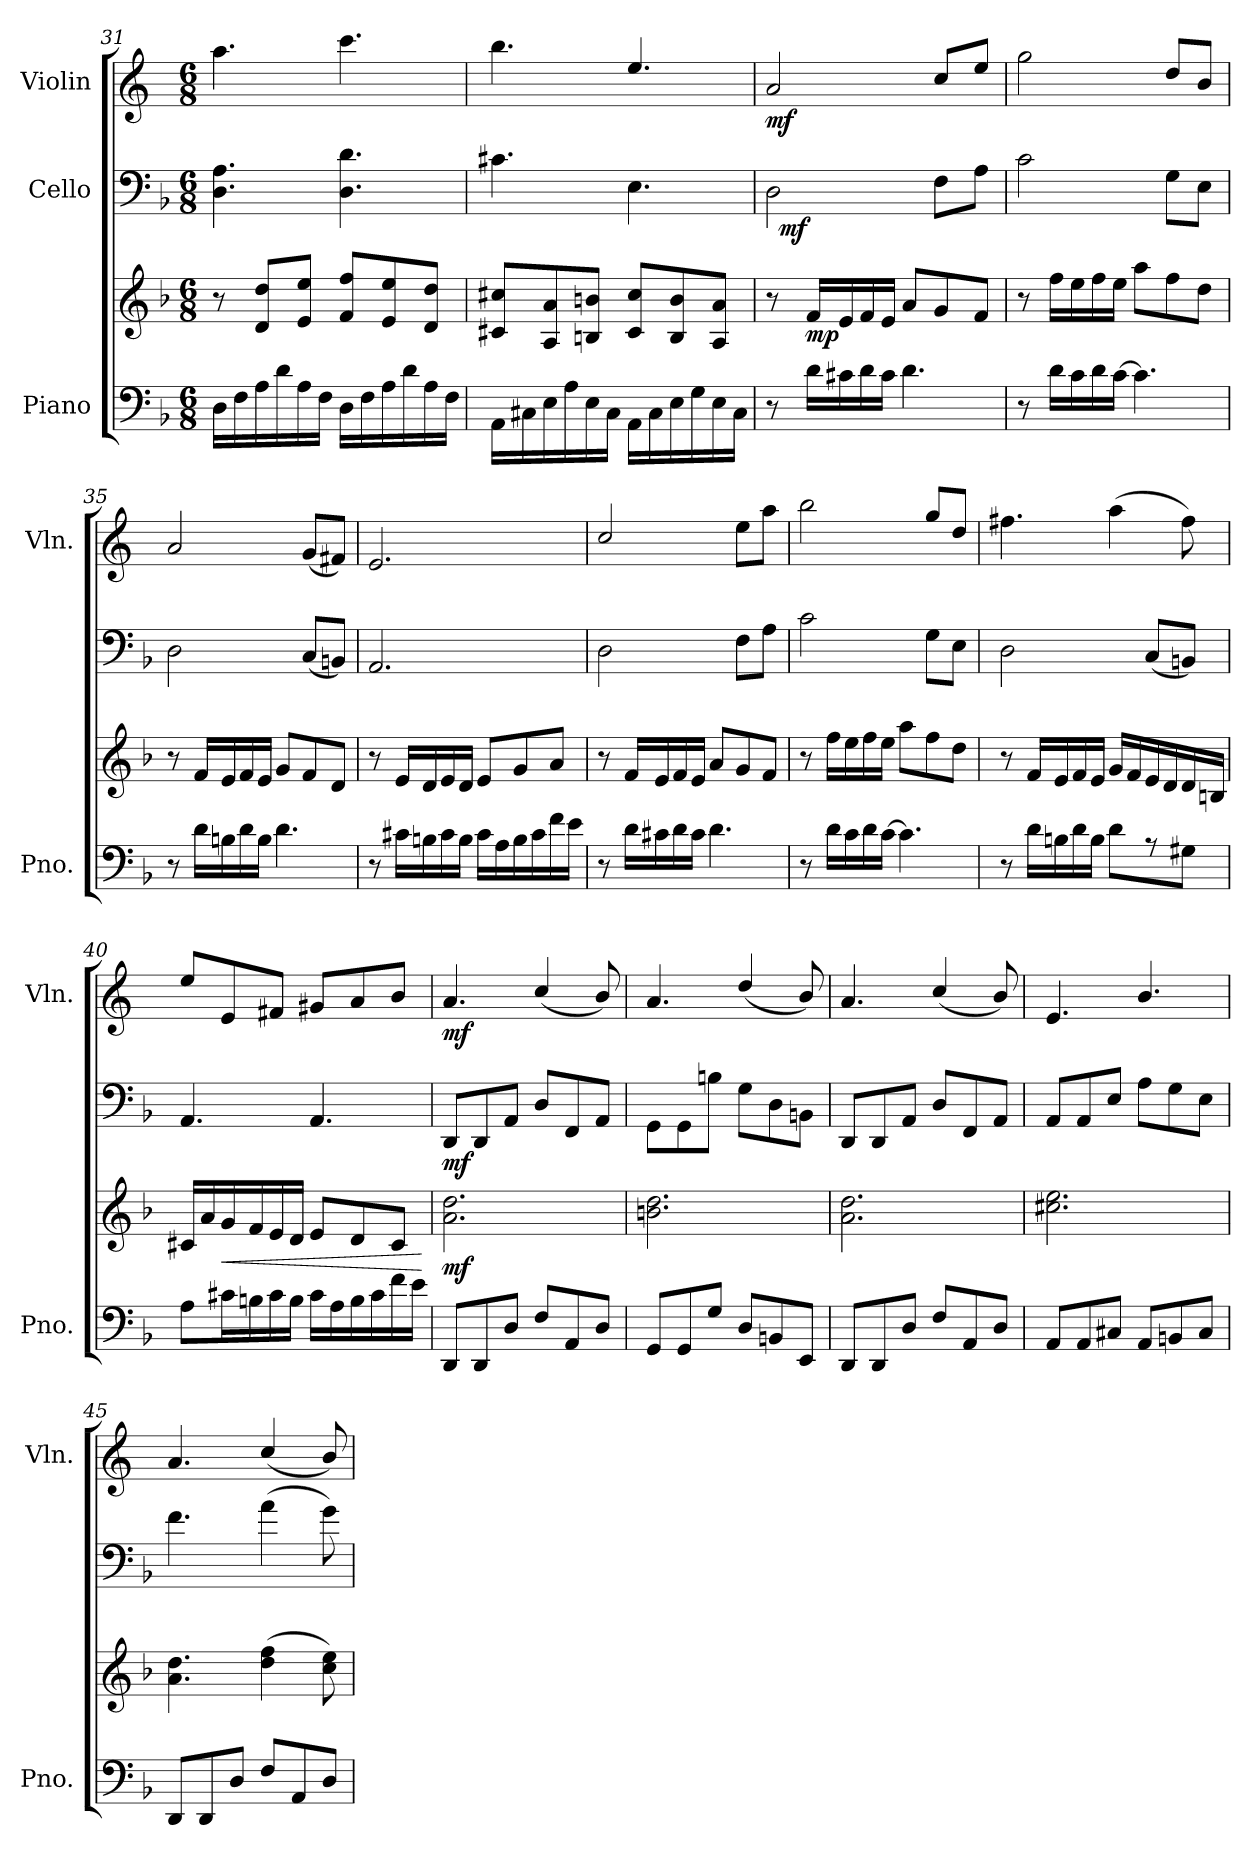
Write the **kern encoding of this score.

**kern	**kern	**dynam	**kern	**dynam	**kern	**dynam
*part3	*part3	*part3	*part2	*part2	*part1	*part1
*staff4	*staff3	*staff3/4	*staff2	*staff2	*staff1	*staff1
*I"Piano	*	*	*I"Cello	*	*I"Violin	*
*I'Pno.	*	*	*	*	*I'Vln.	*
!!LO:PB:g=z
*clefF4	*clefG2	*	*clefF4	*	*clefG2	*
*	*	*	*	*	*ITrd4c7	*
*k[b-]	*k[b-]	*	*k[b-]	*	*k[b-]	*
*d:	*d:	*	*d:	*	*d:	*
*M6/8	*M6/8	*	*M6/8	*	*M6/8	*
=31	=31	=31	=31	=31	=31	=31
16D\LL	8r	.	4.D\ 4.A\	.	4.dd\	.
16F\	.	.	.	.	.	.
16A\	8d/ 8dd/L	.	.	.	.	.
16d\	.	.	.	.	.	.
16A\	8e/ 8ee/J	.	.	.	.	.
16F\JJ	.	.	.	.	.	.
16D\LL	8f/ 8ff/L	.	4.D\ 4.d\	.	4.ff\	.
16F\	.	.	.	.	.	.
16A\	8e/ 8ee/	.	.	.	.	.
16d\	.	.	.	.	.	.
16A\	8d/ 8dd/J	.	.	.	.	.
16F\JJ	.	.	.	.	.	.
=32	=32	=32	=32	=32	=32	=32
16AA\LL	8c#X/ 8cc#X/L	.	4.c#X\	.	4.ee\	.
16C#X\	.	.	.	.	.	.
16E\	8A/ 8a/	.	.	.	.	.
16A\	.	.	.	.	.	.
16E\	8Bn/ 8bn/J	.	.	.	.	.
16C#\JJ	.	.	.	.	.	.
16AA\LL	8c#/ 8cc#/L	.	4.E\	.	4.a/	.
16C#\	.	.	.	.	.	.
16E\	8B/ 8b/	.	.	.	.	.
16G\	.	.	.	.	.	.
16E\	8A/ 8a/J	.	.	.	.	.
16C#\JJ	.	.	.	.	.	.
=33	=33	=33	=33	=33	=33	=33
!	!	!	!	!	!	!LO:DY:b
*	*	*	*^	*	*	*
8r	8r	.	2D\	32ryy	.	2d/	mf
!	!	!	!	!	!LO:DY:b	!	!
.	.	.	.	2ryy	mf	.	.
!	!	!LO:DY:b	!	!	!	!	!
16d\LL	16f/LL	mp	.	.	.	.	.
16c#X\	16e/	.	.	.	.	.	.
16d\	16f/	.	.	.	.	.	.
16c#\JJ	16e/JJ	.	.	.	.	.	.
4.d\	8a/L	.	.	.	.	.	.
.	8g/	.	8F\L	.	.	8f/L	.
.	.	.	.	8..ryy	.	.	.
.	8f/J	.	8A\J	.	.	8a/J	.
*	*	*	*v	*v	*	*	*
=34	=34	=34	=34	=34	=34	=34
8r	8r	.	2c\	.	2cc\	.
16d\LL	16ff\LL	.	.	.	.	.
16c\	16ee\	.	.	.	.	.
16d\	16ff\	.	.	.	.	.
[16c\JJ	16ee\JJ	.	.	.	.	.
4.c\]	8aa\L	.	.	.	.	.
.	8ff\	.	8G\L	.	8g/L	.
.	8dd\J	.	8E\J	.	8e/J	.
!!LO:LB:g=z
=35	=35	=35	=35	=35	=35	=35
8r	8r	.	2D\	.	2d/	.
16d\LL	16f/LL	.	.	.	.	.
16Bn\	16e/	.	.	.	.	.
16d\	16f/	.	.	.	.	.
16B\JJ	16e/JJ	.	.	.	.	.
4.d\	8g/L	.	.	.	.	.
.	8f/	.	(<8C/L	.	(<8c/L	.
.	8d/J	.	8BBn/J)	.	8Bn/J)	.
=36	=36	=36	=36	=36	=36	=36
8r	8r	.	2.AA/	.	2.A/	.
16c#X\LL	16e/LL	.	.	.	.	.
16Bn\	16d/	.	.	.	.	.
16c#\	16e/	.	.	.	.	.
16B\JJ	16d/JJ	.	.	.	.	.
16c#\LL	8e/L	.	.	.	.	.
16A\	.	.	.	.	.	.
16B\	8g/	.	.	.	.	.
16c#\	.	.	.	.	.	.
16f\	8a/J	.	.	.	.	.
16e\JJ	.	.	.	.	.	.
=37	=37	=37	=37	=37	=37	=37
8r	8r	.	2D\	.	2f/	.
16d\LL	16f/LL	.	.	.	.	.
16c#X\	16e/	.	.	.	.	.
16d\	16f/	.	.	.	.	.
16c#\JJ	16e/JJ	.	.	.	.	.
4.d\	8a/L	.	.	.	.	.
.	8g/	.	8F\L	.	8a\L	.
.	8f/J	.	8A\J	.	8dd\J	.
=38	=38	=38	=38	=38	=38	=38
8r	8r	.	2c\	.	2ee\	.
16d\LL	16ff\LL	.	.	.	.	.
16c\	16ee\	.	.	.	.	.
16d\	16ff\	.	.	.	.	.
[16c\JJ	16ee\JJ	.	.	.	.	.
4.c\]	8aa\L	.	.	.	.	.
.	8ff\	.	8G\L	.	8cc/L	.
.	8dd\J	.	8E\J	.	8g/J	.
!!LO:PB:g=z
=39	=39	=39	=39	=39	=39	=39
8r	8r	.	2D\	.	4.bn\	.
16d\LL	16f/LL	.	.	.	.	.
16Bn\	16e/	.	.	.	.	.
16d\	16f/	.	.	.	.	.
16B\JJ	16e/JJ	.	.	.	.	.
8d\L	16g/LL	.	.	.	(>4dd\	.
.	16f/	.	.	.	.	.
8r	16e/	.	(<8C/L	.	.	.
.	16d/	.	.	.	.	.
8G#X\J	16d/	.	8BBn/J)	.	8b\)	.
.	16Bn/JJ	.	.	.	.	.
=40	=40	=40	=40	=40	=40	=40
8A\L	16c#X/LL	.	4.AA/	.	8a/L	.
.	16a/	.	.	.	.	.
!	!	!LO:HP:b	!	!	!	!
16c#X\L	16g/	<	.	.	8A/	.
16Bn\	16f/	.	.	.	.	.
16c#\	16e/	.	.	.	8Bn/J	.
16B\JJ	16d/JJ	.	.	.	.	.
16c#\LL	8e/L	.	4.AA/	.	8c#X/L	.
16A\	.	.	.	.	.	.
16B\	8d/	.	.	.	8d/	.
16c#\	.	.	.	.	.	.
16f\	8c#/J	.	.	.	8e/J	.
16e\JJ	.	.	.	.	.	.
.	.	[	.	.	.	.
=41	=41	=41	=41	=41	=41	=41
!	!	!LO:DY:b	!	!LO:DY:b	!	!LO:DY:b
8DD/L	2.a\ 2.dd\	mf	8DD/L	mf	4.d/	mf
8DD/	.	.	8DD/	.	.	.
8D/J	.	.	8AA/J	.	.	.
8F/L	.	.	8D/L	.	(<4f/	.
8AA/	.	.	8FF/	.	.	.
8D/J	.	.	8AA/J	.	8e/)	.
=42	=42	=42	=42	=42	=42	=42
8GG/L	2.bn\ 2.dd\	.	8GG\L	.	4.d/	.
8GG/	.	.	8GG\	.	.	.
8G/J	.	.	8Bn\J	.	.	.
8D/L	.	.	8G\L	.	(<4g/	.
8BBn/	.	.	8D\	.	.	.
8EE/J	.	.	8BBn\J	.	8e/)	.
!!LO:LB:g=z
=43	=43	=43	=43	=43	=43	=43
8DD/L	2.a\ 2.dd\	.	8DD/L	.	4.d/	.
8DD/	.	.	8DD/	.	.	.
8D/J	.	.	8AA/J	.	.	.
8F/L	.	.	8D/L	.	(<4f/	.
8AA/	.	.	8FF/	.	.	.
8D/J	.	.	8AA/J	.	8e/)	.
=44	=44	=44	=44	=44	=44	=44
8AA/L	2.cc#X\ 2.ee\	.	8AA/L	.	4.A/	.
8AA/	.	.	8AA/	.	.	.
8C#X/J	.	.	8E/J	.	.	.
8AA/L	.	.	8A\L	.	4.e/	.
8BBn/	.	.	8G\	.	.	.
8C#/J	.	.	8E\J	.	.	.
=45	=45	=45	=45	=45	=45	=45
8DD/L	4.a\ 4.dd\	.	4.f\	.	4.d/	.
8DD/	.	.	.	.	.	.
8D/J	.	.	.	.	.	.
8F/L	(>4dd\ 4ff\	.	(>4a\	.	(<4f/	.
8AA/	.	.	.	.	.	.
8D/J	8cc\ 8ee\)	.	8g\)	.	8e/)	.
=	=	=	=	=	=	=
*-	*-	*-	*-	*-	*-	*-
